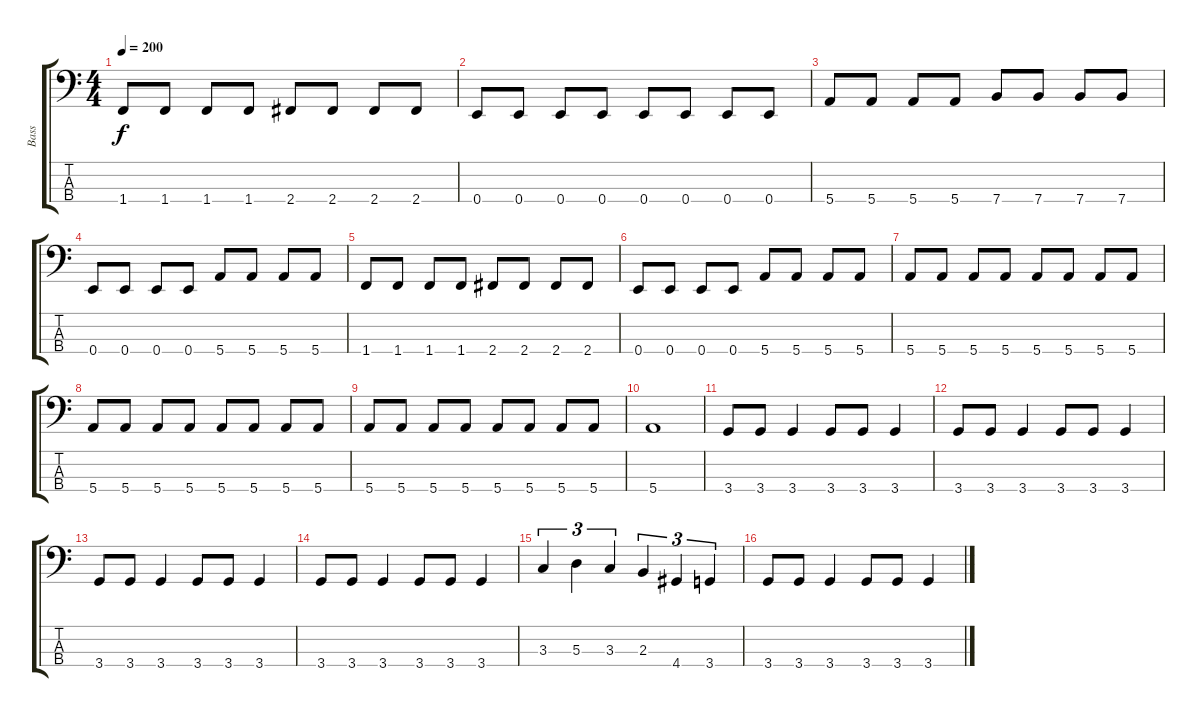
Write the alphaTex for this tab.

\track ("Bass" "Bass") {instrument electricbassfinger}
\staff {score tabs}
\tuning (G2 D2 A1 E1) {hide}
\ts (4 4)
\tempo 200
\clef f4
\ks c
1.4.8{dy f} 1.4.8 1.4.8 1.4.8 2.4.8 2.4.8 2.4.8 2.4.8 |
0.4.8 0.4.8 0.4.8 0.4.8 0.4.8 0.4.8 0.4.8 0.4.8 |
5.4.8 5.4.8 5.4.8 5.4.8 7.4.8 7.4.8 7.4.8 7.4.8 |
0.4.8 0.4.8 0.4.8 0.4.8 5.4.8 5.4.8 5.4.8 5.4.8 |
1.4.8 1.4.8 1.4.8 1.4.8 2.4.8 2.4.8 2.4.8 2.4.8 |
0.4.8 0.4.8 0.4.8 0.4.8 5.4.8 5.4.8 5.4.8 5.4.8 |
5.4.8 5.4.8 5.4.8 5.4.8 5.4.8 5.4.8 5.4.8 5.4.8 |
5.4.8 5.4.8 5.4.8 5.4.8 5.4.8 5.4.8 5.4.8 5.4.8 |
5.4.8 5.4.8 5.4.8 5.4.8 5.4.8 5.4.8 5.4.8 5.4.8 |
5.4.1 |
3.4.8 3.4.8 3.4.4 3.4.8 3.4.8 3.4.4 |
3.4.8 3.4.8 3.4.4 3.4.8 3.4.8 3.4.4 |
3.4.8 3.4.8 3.4.4 3.4.8 3.4.8 3.4.4 |
3.4.8 3.4.8 3.4.4 3.4.8 3.4.8 3.4.4 |
3.3.4{tu (3 2)} 5.3.4{tu (3 2)} 3.3.4{tu (3 2)} 2.3.4{tu (3 2)} 4.4.4{tu (3 2)} 3.4.4{tu (3 2)} |
3.4.8 3.4.8 3.4.4 3.4.8 3.4.8 3.4.4
